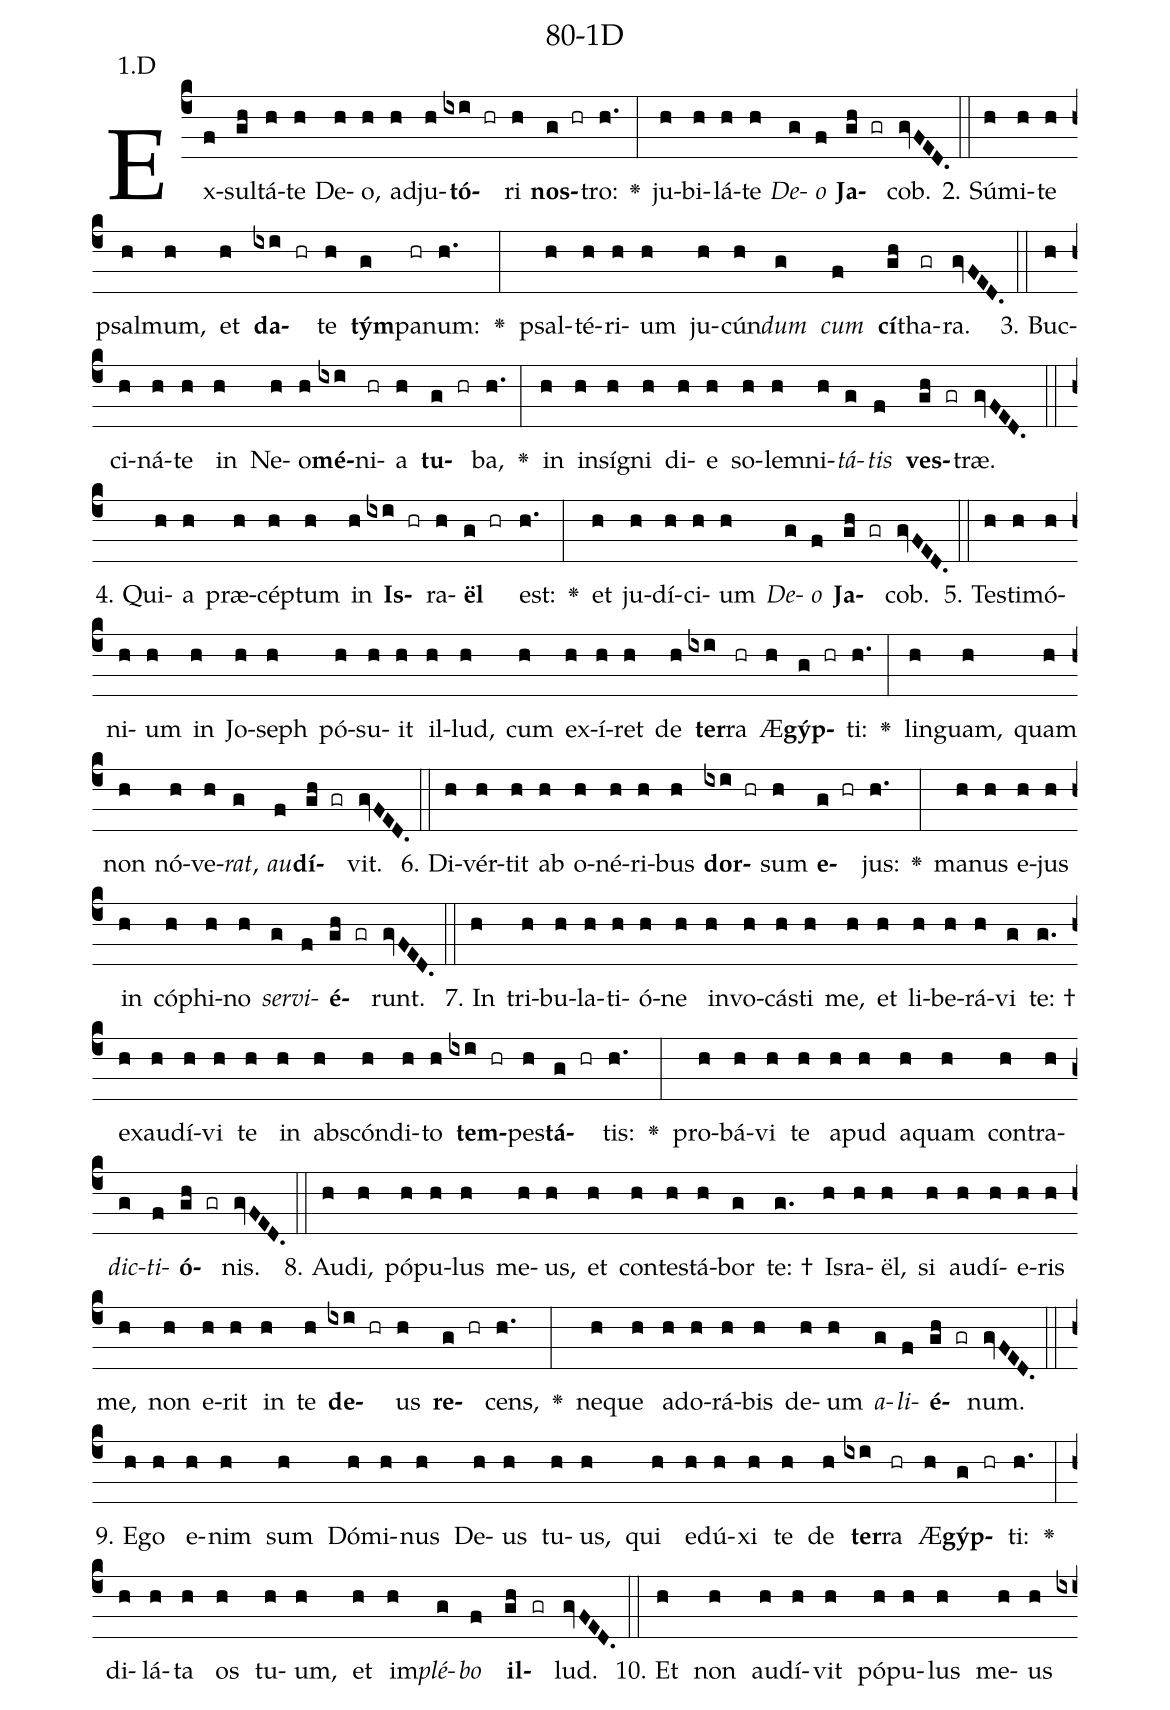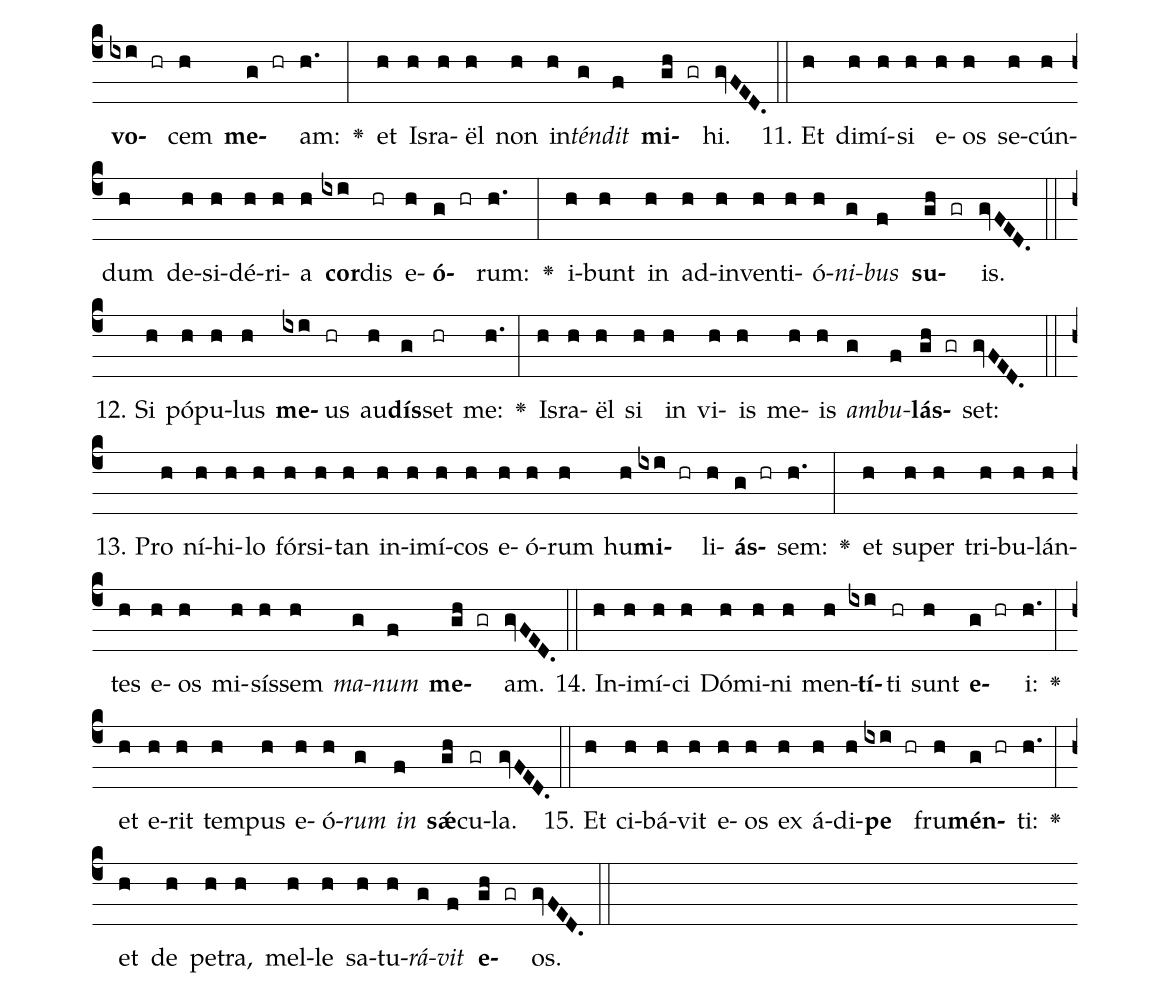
name: 80-1D;
annotation: 1.D;
%%
(c4)Ex(f)sul(gh)tá(h)te(h) De(h)o,(h) ad(h)ju(h)<b>tó</b>(ixi hr)ri(h) <b>nos</b>(g hr)tro:(h.) <v>\greheightstar</v>(:) ju(h)bi(h)lá(h)te(h) <i>De</i>(g)<i>o</i>(f) <b>Ja</b>(gh gr)cob.(gvFED.) (::)
2. Sú(h)mi(h)te(h) psal(h)mum,(h) et(h) <b>da</b>(ixi hr)te(h) <b>tým</b>(g)pa(hr)num:(h.) <v>\greheightstar</v>(:) psal(h)té(h)ri(h)um(h) ju(h)cún(h)<i>dum</i>(g) <i>cum</i>(f) <b>cí</b>(gh)tha(gr)ra.(gvFED.) (::)
3. Buc(h)ci(h)ná(h)te(h) in(h) Ne(h)o(h)<b>mé</b>(ixi)ni(hr)a(h) <b>tu</b>(g hr)ba,(h.) <v>\greheightstar</v>(:) in(h) in(h)sí(h)gni(h) di(h)e(h) so(h)lem(h)ni(h)<i>tá</i>(g)<i>tis</i>(f) <b>ves</b>(gh gr)træ.(gvFED.) (::)
4. Qui(h)a(h) præ(h)cép(h)tum(h) in(h) <b>Is</b>(ixi hr)ra(h)<b>ël</b>(g hr) est:(h.) <v>\greheightstar</v>(:) et(h) ju(h)dí(h)ci(h)um(h) <i>De</i>(g)<i>o</i>(f) <b>Ja</b>(gh gr)cob.(gvFED.) (::)
5. Tes(h)ti(h)mó(h)ni(h)um(h) in(h) Jo(h)seph(h) pó(h)su(h)it(h) il(h)lud,(h) cum(h) ex(h)í(h)ret(h) de(h) <b>ter</b>(ixi)ra(hr) Æ(h)<b>gýp</b>(g hr)ti:(h.) <v>\greheightstar</v>(:) lin(h)guam,(h) quam(h) non(h) nó(h)ve(h)<i>rat</i>,(g) <i>au</i>(f)<b>dí</b>(gh gr)vit.(gvFED.) (::)
6. Di(h)vér(h)tit(h) ab(h) o(h)né(h)ri(h)bus(h) <b>dor</b>(ixi hr)sum(h) <b>e</b>(g hr)jus:(h.) <v>\greheightstar</v>(:) ma(h)nus(h) e(h)jus(h) in(h) có(h)phi(h)no(h) <i>ser</i>(g)<i>vi</i>(f)<b>é</b>(gh gr)runt.(gvFED.) (::)
7. In(h) tri(h)bu(h)la(h)ti(h)ó(h)ne(h) in(h)vo(h)cás(h)ti(h) me,(h) et(h) li(h)be(h)rá(h)vi(g) te: †(g.) ex(h)au(h)dí(h)vi(h) te(h) in(h) abs(h)cón(h)di(h)to(h) <b>tem</b>(ixi hr)pes(h)<b>tá</b>(g hr)tis:(h.) <v>\greheightstar</v>(:) pro(h)bá(h)vi(h) te(h) a(h)pud(h) a(h)quam(h) con(h)tra(h)<i>dic</i>(g)<i>ti</i>(f)<b>ó</b>(gh gr)nis.(gvFED.) (::)
8. Au(h)di,(h) pó(h)pu(h)lus(h) me(h)us,(h) et(h) con(h)tes(h)tá(h)bor(g) te: †(g.) Is(h)ra(h)ël,(h) si(h) au(h)dí(h)e(h)ris(h) me,(h) non(h) e(h)rit(h) in(h) te(h) <b>de</b>(ixi hr)us(h) <b>re</b>(g hr)cens,(h.) <v>\greheightstar</v>(:) ne(h)que(h) ad(h)o(h)rá(h)bis(h) de(h)um(h) <i>a</i>(g)<i>li</i>(f)<b>é</b>(gh gr)num.(gvFED.) (::)
9. E(h)go(h) e(h)nim(h) sum(h) Dó(h)mi(h)nus(h) De(h)us(h) tu(h)us,(h) qui(h) e(h)dú(h)xi(h) te(h) de(h) <b>ter</b>(ixi)ra(hr) Æ(h)<b>gýp</b>(g hr)ti:(h.) <v>\greheightstar</v>(:) di(h)lá(h)ta(h) os(h) tu(h)um,(h) et(h) im(h)<i>plé</i>(g)<i>bo</i>(f) <b>il</b>(gh gr)lud.(gvFED.) (::)
10. Et(h) non(h) au(h)dí(h)vit(h) pó(h)pu(h)lus(h) me(h)us(h) <b>vo</b>(ixi hr)cem(h) <b>me</b>(g hr)am:(h.) <v>\greheightstar</v>(:) et(h) Is(h)ra(h)ël(h) non(h) in(h)<i>tén</i>(g)<i>dit</i>(f) <b>mi</b>(gh gr)hi.(gvFED.) (::)
11. Et(h) di(h)mí(h)si(h) e(h)os(h) se(h)cún(h)dum(h) de(h)si(h)dé(h)ri(h)a(h) <b>cor</b>(ixi)dis(hr) e(h)<b>ó</b>(g hr)rum:(h.) <v>\greheightstar</v>(:) i(h)bunt(h) in(h) ad(h)in(h)ven(h)ti(h)ó(h)<i>ni</i>(g)<i>bus</i>(f) <b>su</b>(gh gr)is.(gvFED.) (::)
12. Si(h) pó(h)pu(h)lus(h) <b>me</b>(ixi)us(hr) au(h)<b>dís</b>(g)set(hr) me:(h.) <v>\greheightstar</v>(:) Is(h)ra(h)ël(h) si(h) in(h) vi(h)is(h) me(h)is(h) <i>am</i>(g)<i>bu</i>(f)<b>lás</b>(gh gr)set:(gvFED.) (::)
13. Pro(h) ní(h)hi(h)lo(h) fór(h)si(h)tan(h) in(h)i(h)mí(h)cos(h) e(h)ó(h)rum(h) hu(h)<b>mi</b>(ixi hr)li(h)<b>ás</b>(g hr)sem:(h.) <v>\greheightstar</v>(:) et(h) su(h)per(h) tri(h)bu(h)lán(h)tes(h) e(h)os(h) mi(h)sís(h)sem(h) <i>ma</i>(g)<i>num</i>(f) <b>me</b>(gh gr)am.(gvFED.) (::)
14. In(h)i(h)mí(h)ci(h) Dó(h)mi(h)ni(h) men(h)<b>tí</b>(ixi)ti(hr) sunt(h) <b>e</b>(g hr)i:(h.) <v>\greheightstar</v>(:) et(h) e(h)rit(h) tem(h)pus(h) e(h)ó(h)<i>rum</i>(g) <i>in</i>(f) <b>sǽ</b>(gh)cu(gr)la.(gvFED.) (::)
15. Et(h) ci(h)bá(h)vit(h) e(h)os(h) ex(h) á(h)di(h)<b>pe</b>(ixi hr) fru(h)<b>mén</b>(g hr)ti:(h.) <v>\greheightstar</v>(:) et(h) de(h) pe(h)tra,(h) mel(h)le(h) sa(h)tu(h)<i>rá</i>(g)<i>vit</i>(f) <b>e</b>(gh gr)os.(gvFED.) (::)
